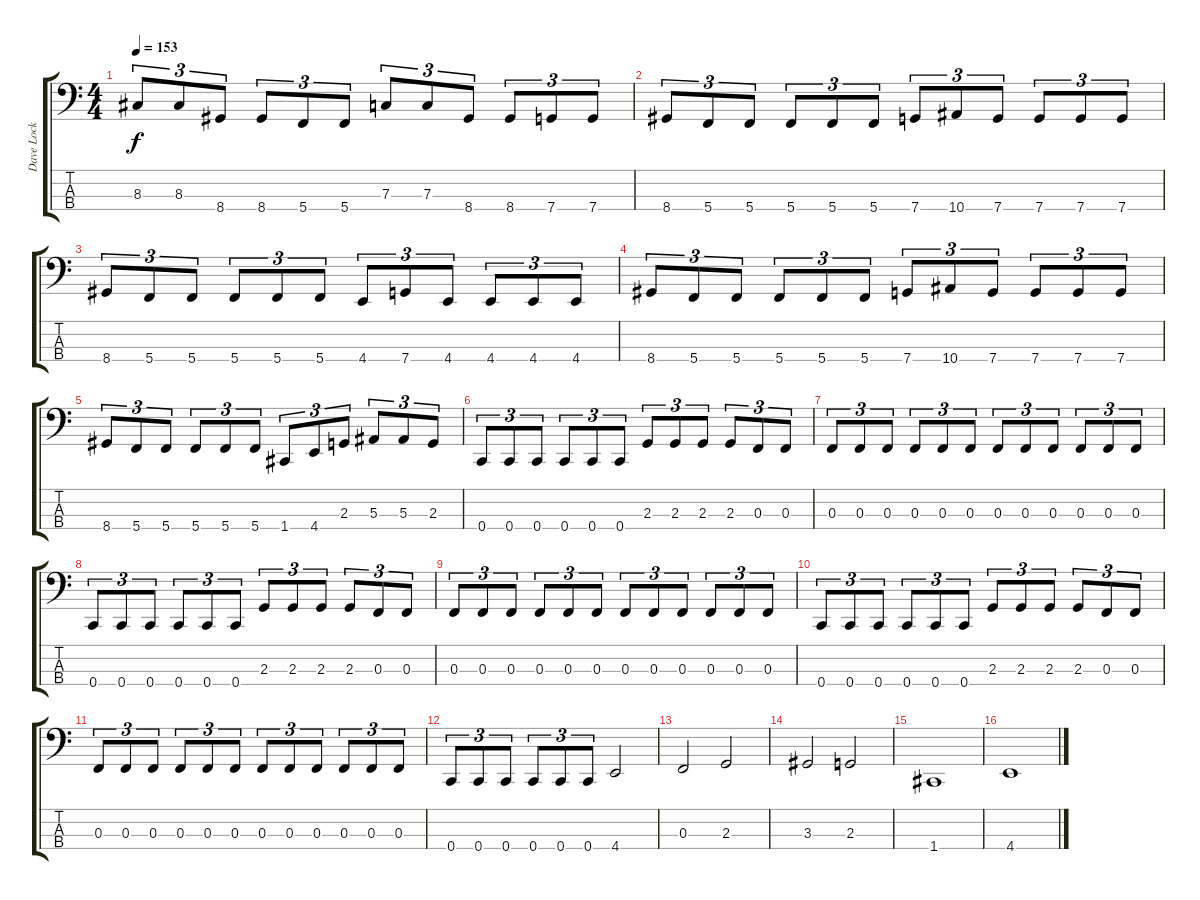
\track ("Dave Lock (Bass)" "Dave Lock ") {instrument electricbasspick}
\staff {score tabs}
\tuning (Eb2 Bb1 F1 C1) {hide}
\ts (4 4)
\tempo 153
\clef f4
\ks c
8.3.8{tu (3 2) dy f} 8.3.8{tu (3 2)} 8.4.8{tu (3 2)} 8.4.8{tu (3 2)} 5.4.8{tu (3 2)} 5.4.8{tu (3 2)} 7.3.8{tu (3 2)} 7.3.8{tu (3 2)} 8.4.8{tu (3 2)} 8.4.8{tu (3 2)} 7.4.8{tu (3 2)} 7.4.8{tu (3 2)} |
8.4.8{tu (3 2)} 5.4.8{tu (3 2)} 5.4.8{tu (3 2)} 5.4.8{tu (3 2)} 5.4.8{tu (3 2)} 5.4.8{tu (3 2)} 7.4.8{tu (3 2)} 10.4.8{tu (3 2)} 7.4.8{tu (3 2)} 7.4.8{tu (3 2)} 7.4.8{tu (3 2)} 7.4.8{tu (3 2)} |
8.4.8{tu (3 2)} 5.4.8{tu (3 2)} 5.4.8{tu (3 2)} 5.4.8{tu (3 2)} 5.4.8{tu (3 2)} 5.4.8{tu (3 2)} 4.4.8{tu (3 2)} 7.4.8{tu (3 2)} 4.4.8{tu (3 2)} 4.4.8{tu (3 2)} 4.4.8{tu (3 2)} 4.4.8{tu (3 2)} |
8.4.8{tu (3 2)} 5.4.8{tu (3 2)} 5.4.8{tu (3 2)} 5.4.8{tu (3 2)} 5.4.8{tu (3 2)} 5.4.8{tu (3 2)} 7.4.8{tu (3 2)} 10.4.8{tu (3 2)} 7.4.8{tu (3 2)} 7.4.8{tu (3 2)} 7.4.8{tu (3 2)} 7.4.8{tu (3 2)} |
8.4.8{tu (3 2)} 5.4.8{tu (3 2)} 5.4.8{tu (3 2)} 5.4.8{tu (3 2)} 5.4.8{tu (3 2)} 5.4.8{tu (3 2)} 1.4.8{tu (3 2)} 4.4.8{tu (3 2)} 2.3.8{tu (3 2)} 5.3.8{tu (3 2)} 5.3.8{tu (3 2)} 2.3.8{tu (3 2)} |
0.4.8{tu (3 2)} 0.4.8{tu (3 2)} 0.4.8{tu (3 2)} 0.4.8{tu (3 2)} 0.4.8{tu (3 2)} 0.4.8{tu (3 2)} 2.3.8{tu (3 2)} 2.3.8{tu (3 2)} 2.3.8{tu (3 2)} 2.3.8{tu (3 2)} 0.3.8{tu (3 2)} 0.3.8{tu (3 2)} |
0.3.8{tu (3 2)} 0.3.8{tu (3 2)} 0.3.8{tu (3 2)} 0.3.8{tu (3 2)} 0.3.8{tu (3 2)} 0.3.8{tu (3 2)} 0.3.8{tu (3 2)} 0.3.8{tu (3 2)} 0.3.8{tu (3 2)} 0.3.8{tu (3 2)} 0.3.8{tu (3 2)} 0.3.8{tu (3 2)} |
0.4.8{tu (3 2)} 0.4.8{tu (3 2)} 0.4.8{tu (3 2)} 0.4.8{tu (3 2)} 0.4.8{tu (3 2)} 0.4.8{tu (3 2)} 2.3.8{tu (3 2)} 2.3.8{tu (3 2)} 2.3.8{tu (3 2)} 2.3.8{tu (3 2)} 0.3.8{tu (3 2)} 0.3.8{tu (3 2)} |
0.3.8{tu (3 2)} 0.3.8{tu (3 2)} 0.3.8{tu (3 2)} 0.3.8{tu (3 2)} 0.3.8{tu (3 2)} 0.3.8{tu (3 2)} 0.3.8{tu (3 2)} 0.3.8{tu (3 2)} 0.3.8{tu (3 2)} 0.3.8{tu (3 2)} 0.3.8{tu (3 2)} 0.3.8{tu (3 2)} |
0.4.8{tu (3 2)} 0.4.8{tu (3 2)} 0.4.8{tu (3 2)} 0.4.8{tu (3 2)} 0.4.8{tu (3 2)} 0.4.8{tu (3 2)} 2.3.8{tu (3 2)} 2.3.8{tu (3 2)} 2.3.8{tu (3 2)} 2.3.8{tu (3 2)} 0.3.8{tu (3 2)} 0.3.8{tu (3 2)} |
0.3.8{tu (3 2)} 0.3.8{tu (3 2)} 0.3.8{tu (3 2)} 0.3.8{tu (3 2)} 0.3.8{tu (3 2)} 0.3.8{tu (3 2)} 0.3.8{tu (3 2)} 0.3.8{tu (3 2)} 0.3.8{tu (3 2)} 0.3.8{tu (3 2)} 0.3.8{tu (3 2)} 0.3.8{tu (3 2)} |
0.4.8{tu (3 2)} 0.4.8{tu (3 2)} 0.4.8{tu (3 2)} 0.4.8{tu (3 2)} 0.4.8{tu (3 2)} 0.4.8{tu (3 2)} 4.4.2 |
0.3.2 2.3.2 |
3.3.2 2.3.2 |
1.4.1 |
4.4.1
